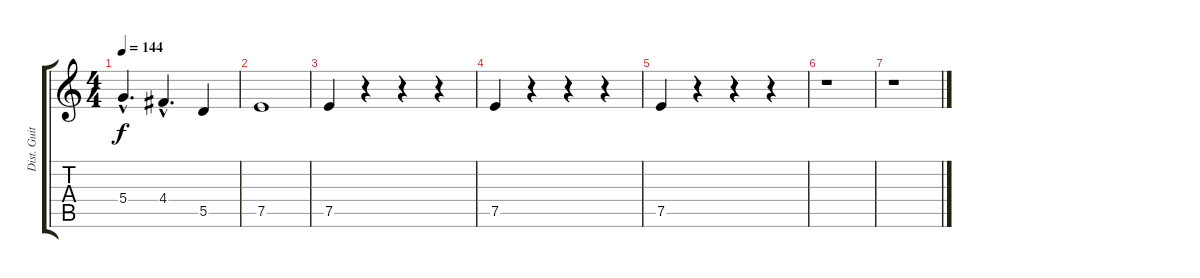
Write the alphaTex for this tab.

\track ("Dist. Guitar 1" "Dist. Guit") {instrument distortionguitar}
\staff {score tabs}
\tuning (E4 B3 G3 D3 A2 E2) {hide}
\ts (4 4)
\tempo 144
\clef g2
\ks c
5.4{hac}.4{d dy f} 4.4{hac}.4{d} 5.5.4 |
7.5.1 |
7.5.4 r.4 r.4 r.4 |
7.5.4 r.4 r.4 r.4 |
7.5.4 r.4 r.4 r.4 |
r.1 |
r.1
